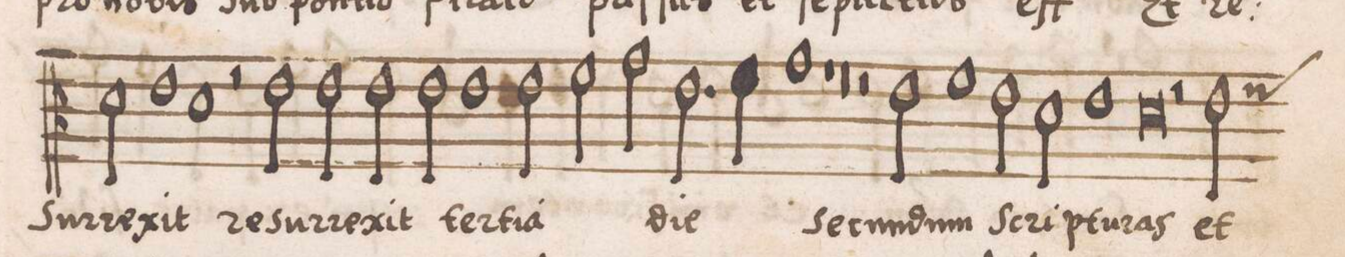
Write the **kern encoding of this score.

**kern	**text
*I"CANTVS	*
*clefC3	*
*k[]	*
*met(c|)	*
*M2/1	*
2d\	-Sur-
=90	=90
1e	-re-
1d	-xit
=91	=91
2r	.
2e\	re-
2e\	-sur-
2e\	-re-
=92	=92
2e\	-xit
1e	ter-
2e\	-ti-
=93	=93
2f\	-a
2g\	.
2.e\	di-
4f\	-e
=94	=94
1g	.
1r	.
=95	=95
0r	.
=96	=96
2r	.
2e\	se-
1f	-cun-
=97	=97
2e\	-dum
2d\	Scri-
1e	-ptu-
=98	=98
0d	-ras
=99	=99
2r	.
*custos:f	*
2e\	et
*-	*-
